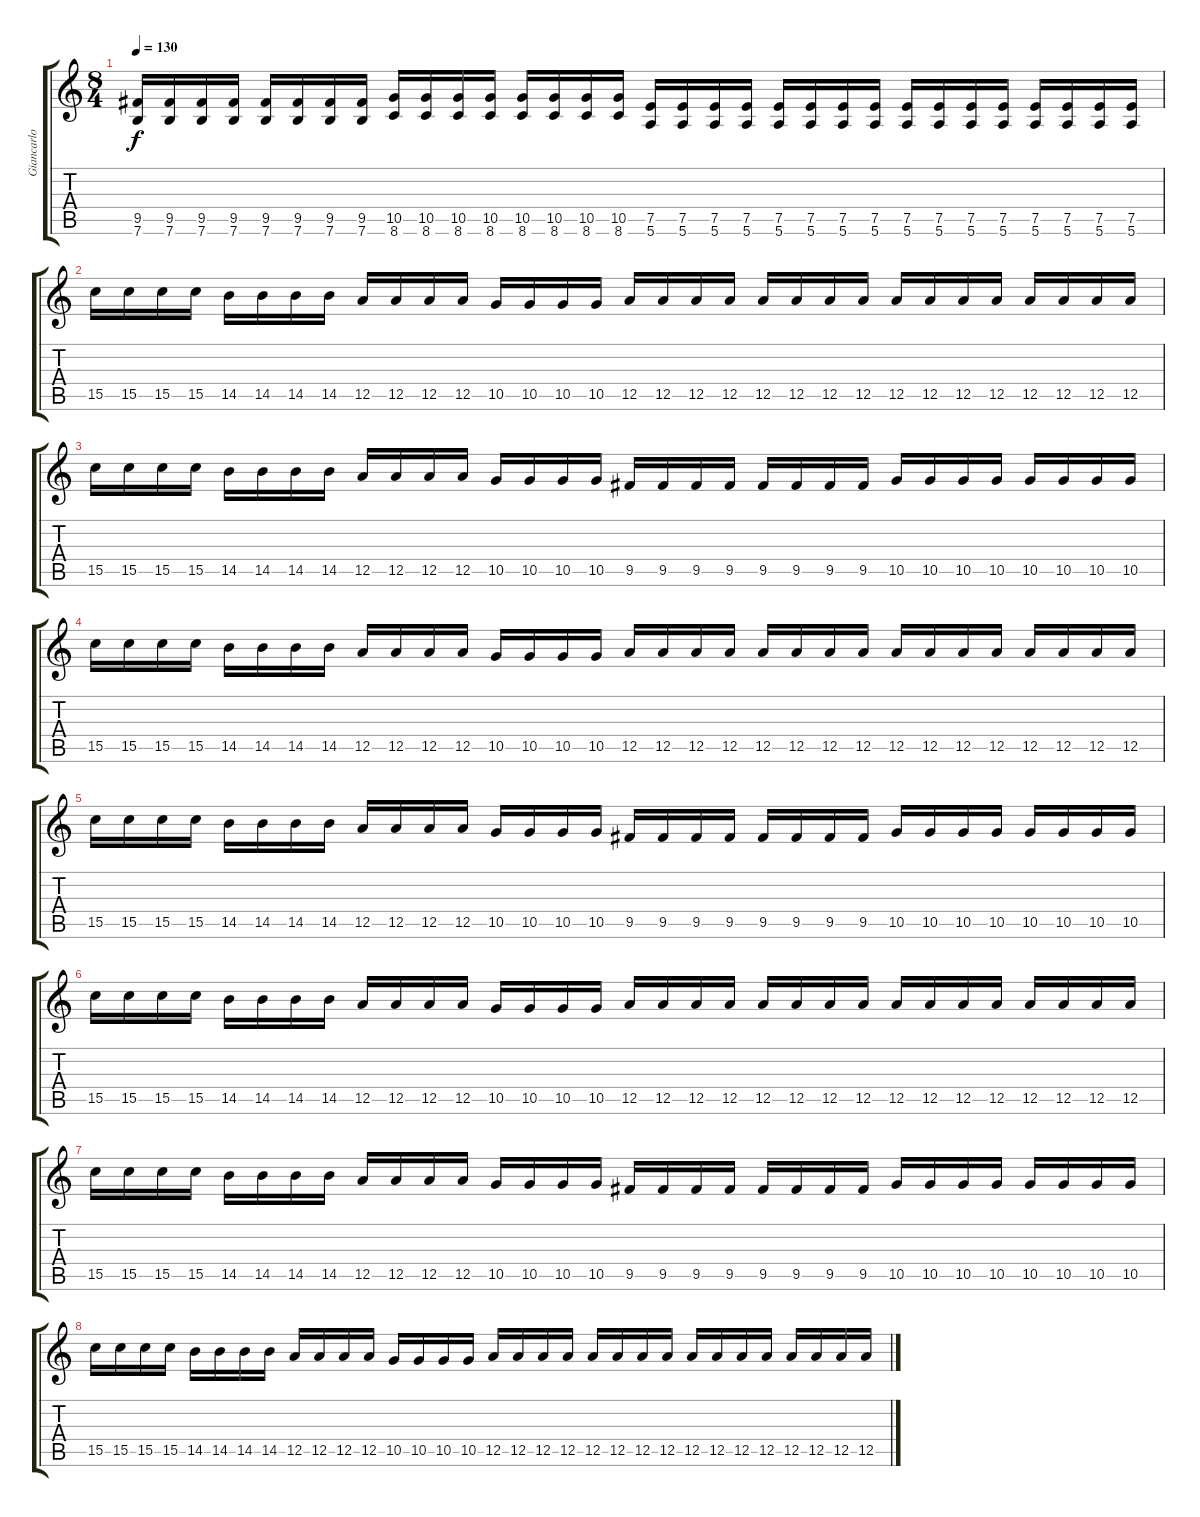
\track ("Giancarlo" "Giancarlo") {instrument distortionguitar}
\staff {score tabs}
\tuning (E4 B3 G3 D3 A2 E2) {hide}
\ts (8 4)
\tempo 130
\clef g2
\ks c
(9.5 7.6).16{dy f} (9.5 7.6).16 (9.5 7.6).16 (9.5 7.6).16 (9.5 7.6).16 (9.5 7.6).16 (9.5 7.6).16 (9.5 7.6).16 (10.5 8.6).16 (10.5 8.6).16 (10.5 8.6).16 (10.5 8.6).16 (10.5 8.6).16 (10.5 8.6).16 (10.5 8.6).16 (10.5 8.6).16 (7.5 5.6).16 (7.5 5.6).16 (7.5 5.6).16 (7.5 5.6).16 (7.5 5.6).16 (7.5 5.6).16 (7.5 5.6).16 (7.5 5.6).16 (7.5 5.6).16 (7.5 5.6).16 (7.5 5.6).16 (7.5 5.6).16 (7.5 5.6).16 (7.5 5.6).16 (7.5 5.6).16 (7.5 5.6).16 |
15.5.16 15.5.16 15.5.16 15.5.16 14.5.16 14.5.16 14.5.16 14.5.16 12.5.16 12.5.16 12.5.16 12.5.16 10.5.16 10.5.16 10.5.16 10.5.16 12.5.16 12.5.16 12.5.16 12.5.16 12.5.16 12.5.16 12.5.16 12.5.16 12.5.16 12.5.16 12.5.16 12.5.16 12.5.16 12.5.16 12.5.16 12.5.16 |
15.5.16 15.5.16 15.5.16 15.5.16 14.5.16 14.5.16 14.5.16 14.5.16 12.5.16 12.5.16 12.5.16 12.5.16 10.5.16 10.5.16 10.5.16 10.5.16 9.5.16 9.5.16 9.5.16 9.5.16 9.5.16 9.5.16 9.5.16 9.5.16 10.5.16 10.5.16 10.5.16 10.5.16 10.5.16 10.5.16 10.5.16 10.5.16 |
15.5.16 15.5.16 15.5.16 15.5.16 14.5.16 14.5.16 14.5.16 14.5.16 12.5.16 12.5.16 12.5.16 12.5.16 10.5.16 10.5.16 10.5.16 10.5.16 12.5.16 12.5.16 12.5.16 12.5.16 12.5.16 12.5.16 12.5.16 12.5.16 12.5.16 12.5.16 12.5.16 12.5.16 12.5.16 12.5.16 12.5.16 12.5.16 |
15.5.16 15.5.16 15.5.16 15.5.16 14.5.16 14.5.16 14.5.16 14.5.16 12.5.16 12.5.16 12.5.16 12.5.16 10.5.16 10.5.16 10.5.16 10.5.16 9.5.16 9.5.16 9.5.16 9.5.16 9.5.16 9.5.16 9.5.16 9.5.16 10.5.16 10.5.16 10.5.16 10.5.16 10.5.16 10.5.16 10.5.16 10.5.16 |
15.5.16 15.5.16 15.5.16 15.5.16 14.5.16 14.5.16 14.5.16 14.5.16 12.5.16 12.5.16 12.5.16 12.5.16 10.5.16 10.5.16 10.5.16 10.5.16 12.5.16 12.5.16 12.5.16 12.5.16 12.5.16 12.5.16 12.5.16 12.5.16 12.5.16 12.5.16 12.5.16 12.5.16 12.5.16 12.5.16 12.5.16 12.5.16 |
15.5.16 15.5.16 15.5.16 15.5.16 14.5.16 14.5.16 14.5.16 14.5.16 12.5.16 12.5.16 12.5.16 12.5.16 10.5.16 10.5.16 10.5.16 10.5.16 9.5.16 9.5.16 9.5.16 9.5.16 9.5.16 9.5.16 9.5.16 9.5.16 10.5.16 10.5.16 10.5.16 10.5.16 10.5.16 10.5.16 10.5.16 10.5.16 |
15.5.16 15.5.16 15.5.16 15.5.16 14.5.16 14.5.16 14.5.16 14.5.16 12.5.16 12.5.16 12.5.16 12.5.16 10.5.16 10.5.16 10.5.16 10.5.16 12.5.16 12.5.16 12.5.16 12.5.16 12.5.16 12.5.16 12.5.16 12.5.16 12.5.16 12.5.16 12.5.16 12.5.16 12.5.16 12.5.16 12.5.16 12.5.16
